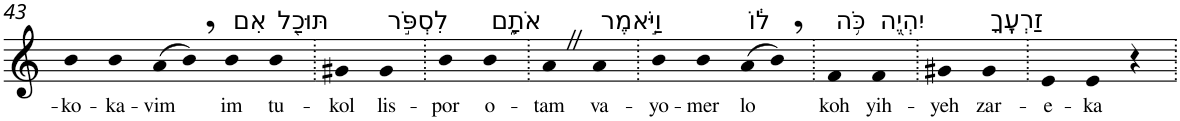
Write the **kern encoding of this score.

**kern	**text
*part1	*part1
*staff1	*staff1
*I"Piano	*
*I'Pno	*
!!LO:PB:g=z
*clefG2	*
*k[]	*
=43	=43
!	!LO:LY:b
4b	-ko-
!	!LO:LY:b
4b	-ka-
!	!LO:LY:b
(>8a	-vim
8b,)	.
!LO:TX:a:t=אִם	!
!	!LO:LY:b
4b	im
!LO:TX:a:t=תּוּכַ֖ל	!
!	!LO:LY:b
4b	tu-
=44.	=44.
!	!LO:LY:b
4g#X	-kol
!LO:TX:a:t=לִסְפֹּ֣ר	!
!	!LO:LY:b
4g#	lis-
=45.	=45.
!	!LO:LY:b
4b	-por
!LO:TX:a:t=אֹתָ֑ם	!
!	!LO:LY:b
4b	o-
=46.	=46.
!	!LO:LY:b
4aZ	-tam
!LO:TX:a:t=וַיֹּ֣אמֶר	!
!	!LO:LY:b
4a	va-
=47.	=47.
!	!LO:LY:b
4b	-yo-
!	!LO:LY:b
4b	-mer
!LO:TX:a:t=ל֔וֹ	!
!	!LO:LY:b
(>8a	lo
8b,)	.
=48.	=48.
!LO:TX:a:t=כֹּ֥ה	!
!	!LO:LY:b
4f	koh
!LO:TX:a:t=יִהְיֶ֖ה	!
!	!LO:LY:b
4f	yih-
=49.	=49.
!	!LO:LY:b
4g#X	-yeh
!LO:TX:a:t=זַרְעֶֽךָ	!
!	!LO:LY:b
4g#	zar-
=50.	=50.
!	!LO:LY:b
4e	-e-
!	!LO:LY:b
4e	-ka
4r	.
=.	=.
*-	*-
